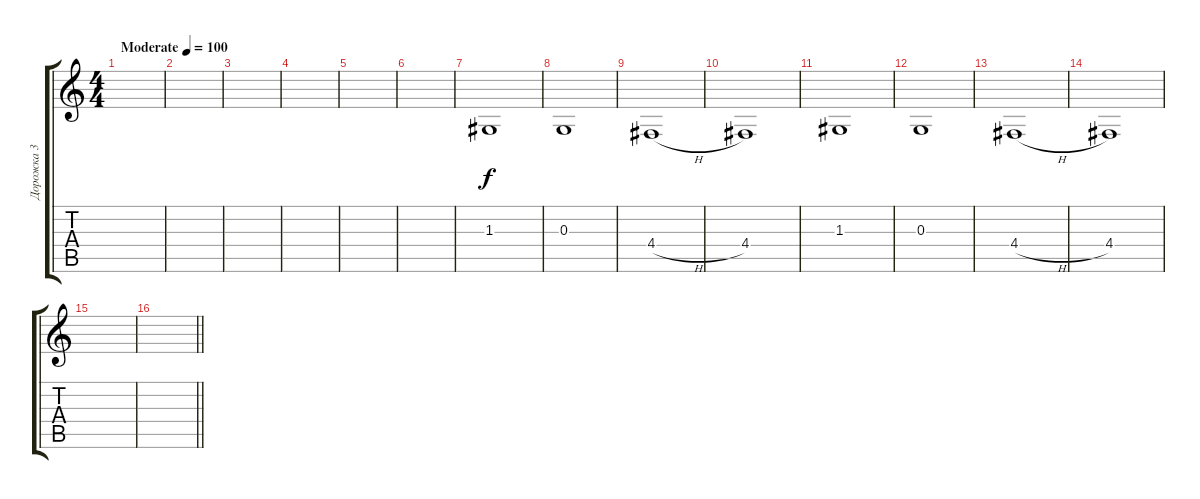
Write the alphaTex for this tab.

\track ("Дорожка 3" "Дорожка 3") {instrument tremolostrings}
\staff {score tabs}
\tuning (E4 B3 G3 D3 A2 E2) {hide}
\ts (4 4)
\tempo (100 "Moderate")
\clef g2
\ks c
|
|
|
|
|
|
1.3.1 |
0.3.1 |
4.4{h}.1 |
4.4.1 |
1.3.1 |
0.3.1 |
4.4{h}.1 |
4.4.1 |
|
\barLineRight lightlight
